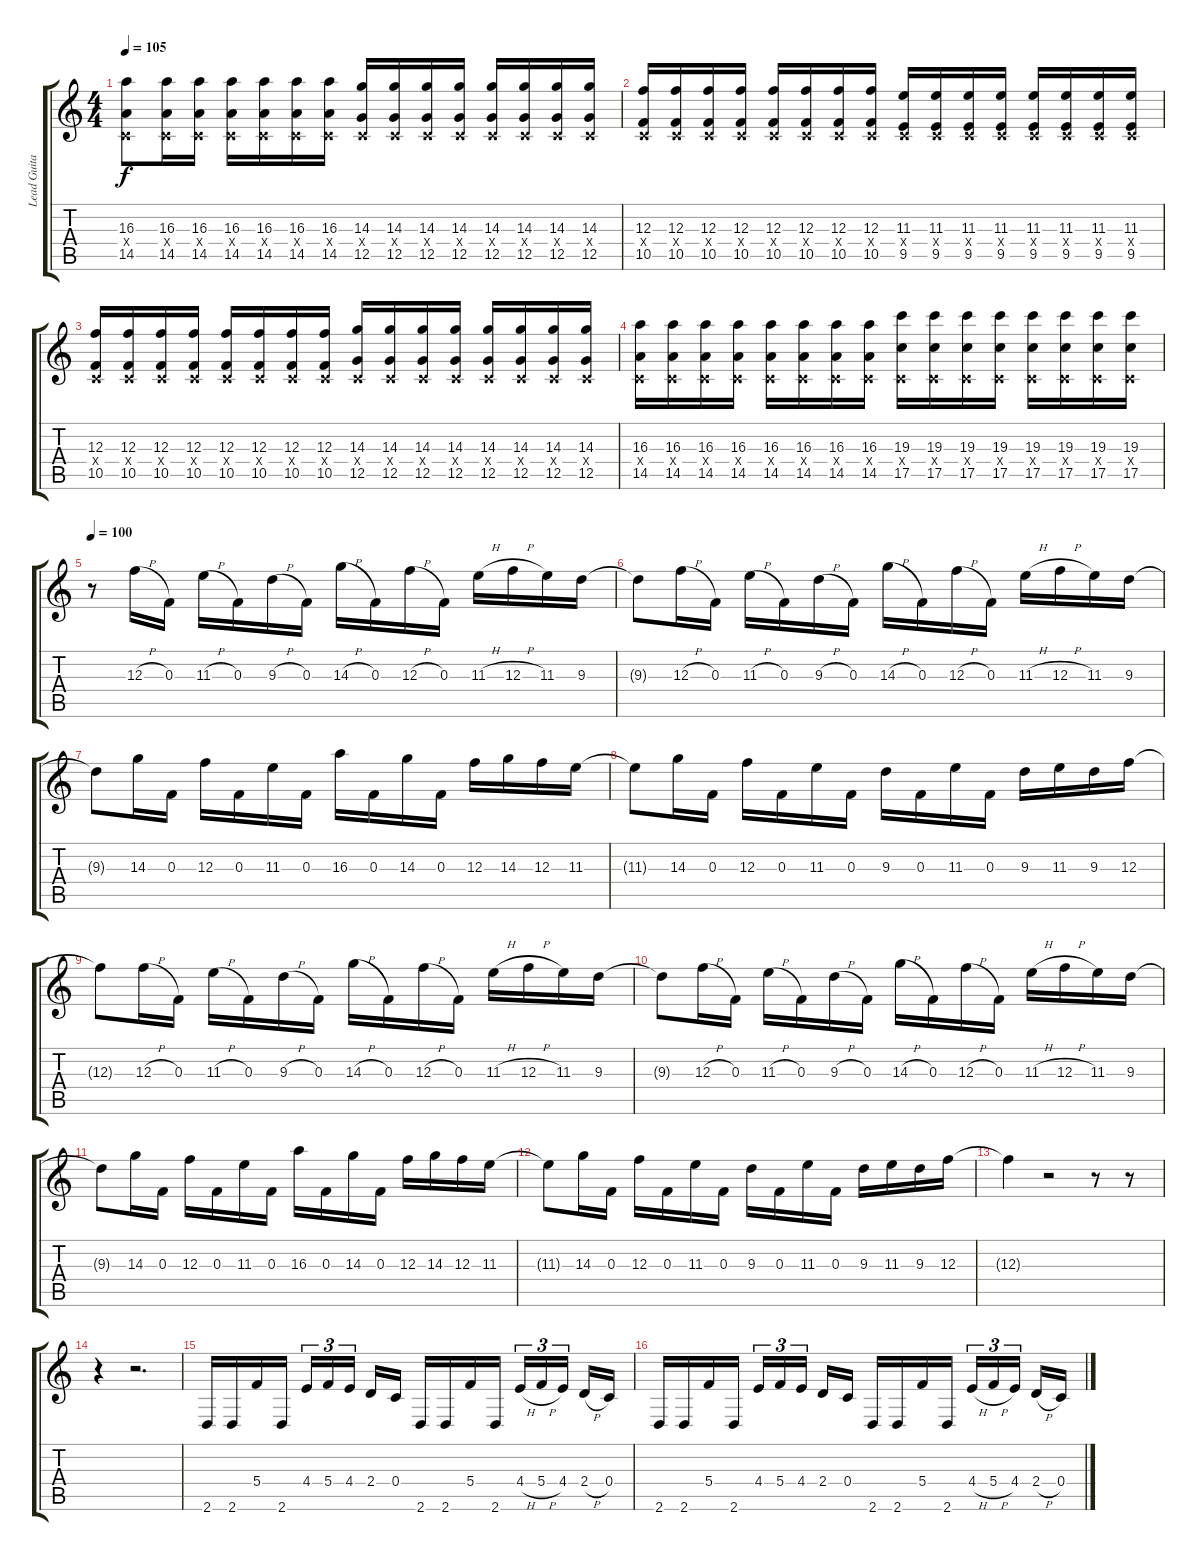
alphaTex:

\track ("Lead Guitar - Bryan Monte Money" "Lead Guita") {instrument overdrivenguitar}
\staff {score tabs}
\tuning (D4 A3 F3 C3 G2 C2) {hide}
\ts (4 4)
\tempo 105
\clef g2
\ks c
(16.3 0.4{x} 14.5).8{dy f} (16.3 0.4{x} 14.5).16 (16.3 0.4{x} 14.5).16 (16.3 0.4{x} 14.5).16 (16.3 0.4{x} 14.5).16 (16.3 0.4{x} 14.5).16 (16.3 0.4{x} 14.5).16 (14.3 0.4{x} 12.5).16 (14.3 0.4{x} 12.5).16 (14.3 0.4{x} 12.5).16 (14.3 0.4{x} 12.5).16 (14.3 0.4{x} 12.5).16 (14.3 0.4{x} 12.5).16 (14.3 0.4{x} 12.5).16 (14.3 0.4{x} 12.5).16 |
(12.3 0.4{x} 10.5).16 (12.3 0.4{x} 10.5).16 (12.3 0.4{x} 10.5).16 (12.3 0.4{x} 10.5).16 (12.3 0.4{x} 10.5).16 (12.3 0.4{x} 10.5).16 (12.3 0.4{x} 10.5).16 (12.3 0.4{x} 10.5).16 (11.3 0.4{x} 9.5).16 (11.3 0.4{x} 9.5).16 (11.3 0.4{x} 9.5).16 (11.3 0.4{x} 9.5).16 (11.3 0.4{x} 9.5).16 (11.3 0.4{x} 9.5).16 (11.3 0.4{x} 9.5).16 (11.3 0.4{x} 9.5).16 |
(12.3 0.4{x} 10.5).16 (12.3 0.4{x} 10.5).16 (12.3 0.4{x} 10.5).16 (12.3 0.4{x} 10.5).16 (12.3 0.4{x} 10.5).16 (12.3 0.4{x} 10.5).16 (12.3 0.4{x} 10.5).16 (12.3 0.4{x} 10.5).16 (14.3 0.4{x} 12.5).16 (14.3 0.4{x} 12.5).16 (14.3 0.4{x} 12.5).16 (14.3 0.4{x} 12.5).16 (14.3 0.4{x} 12.5).16 (14.3 0.4{x} 12.5).16 (14.3 0.4{x} 12.5).16 (14.3 0.4{x} 12.5).16 |
(16.3 0.4{x} 14.5).16 (16.3 0.4{x} 14.5).16 (16.3 0.4{x} 14.5).16 (16.3 0.4{x} 14.5).16 (16.3 0.4{x} 14.5).16 (16.3 0.4{x} 14.5).16 (16.3 0.4{x} 14.5).16 (16.3 0.4{x} 14.5).16 (19.3 0.4{x} 17.5).16 (19.3 0.4{x} 17.5).16 (19.3 0.4{x} 17.5).16 (19.3 0.4{x} 17.5).16 (19.3 0.4{x} 17.5).16 (19.3 0.4{x} 17.5).16 (19.3 0.4{x} 17.5).16 (19.3 0.4{x} 17.5).16 |
\tempo 100
r.8 12.3{h}.16 0.3.16 11.3{h}.16 0.3.16 9.3{h}.16 0.3.16 14.3{h}.16 0.3.16 12.3{h}.16 0.3.16 11.3{h}.16 12.3{h}.16 11.3.16 9.3.16 |
9.3{t}.8 12.3{h}.16 0.3.16 11.3{h}.16 0.3.16 9.3{h}.16 0.3.16 14.3{h}.16 0.3.16 12.3{h}.16 0.3.16 11.3{h}.16 12.3{h}.16 11.3.16 9.3.16 |
9.3{t}.8 14.3.16 0.3.16 12.3.16 0.3.16 11.3.16 0.3.16 16.3.16 0.3.16 14.3.16 0.3.16 12.3.16 14.3.16 12.3.16 11.3.16 |
11.3{t}.8 14.3.16 0.3.16 12.3.16 0.3.16 11.3.16 0.3.16 9.3.16 0.3.16 11.3.16 0.3.16 9.3.16 11.3.16 9.3.16 12.3.16 |
12.3{t}.8 12.3{h}.16 0.3.16 11.3{h}.16 0.3.16 9.3{h}.16 0.3.16 14.3{h}.16 0.3.16 12.3{h}.16 0.3.16 11.3{h}.16 12.3{h}.16 11.3.16 9.3.16 |
9.3{t}.8 12.3{h}.16 0.3.16 11.3{h}.16 0.3.16 9.3{h}.16 0.3.16 14.3{h}.16 0.3.16 12.3{h}.16 0.3.16 11.3{h}.16 12.3{h}.16 11.3.16 9.3.16 |
9.3{t}.8 14.3.16 0.3.16 12.3.16 0.3.16 11.3.16 0.3.16 16.3.16 0.3.16 14.3.16 0.3.16 12.3.16 14.3.16 12.3.16 11.3.16 |
11.3{t}.8 14.3.16 0.3.16 12.3.16 0.3.16 11.3.16 0.3.16 9.3.16 0.3.16 11.3.16 0.3.16 9.3.16 11.3.16 9.3.16 12.3.16 |
12.3{t}.4 r.2 r.8 r.8 |
r.4 r.2{d} |
2.6.16 2.6.16 5.4.16 2.6.16 4.4.16{tu (3 2)} 5.4.16{tu (3 2)} 4.4.16{tu (3 2)} 2.4.16 0.4.16 2.6.16 2.6.16 5.4.16 2.6.16 4.4{h}.16{tu (3 2)} 5.4{h}.16{tu (3 2)} 4.4.16{tu (3 2)} 2.4{h}.16 0.4.16 |
2.6.16 2.6.16 5.4.16 2.6.16 4.4.16{tu (3 2)} 5.4.16{tu (3 2)} 4.4.16{tu (3 2)} 2.4.16 0.4.16 2.6.16 2.6.16 5.4.16 2.6.16 4.4{h}.16{tu (3 2)} 5.4{h}.16{tu (3 2)} 4.4.16{tu (3 2)} 2.4{h}.16 0.4.16
